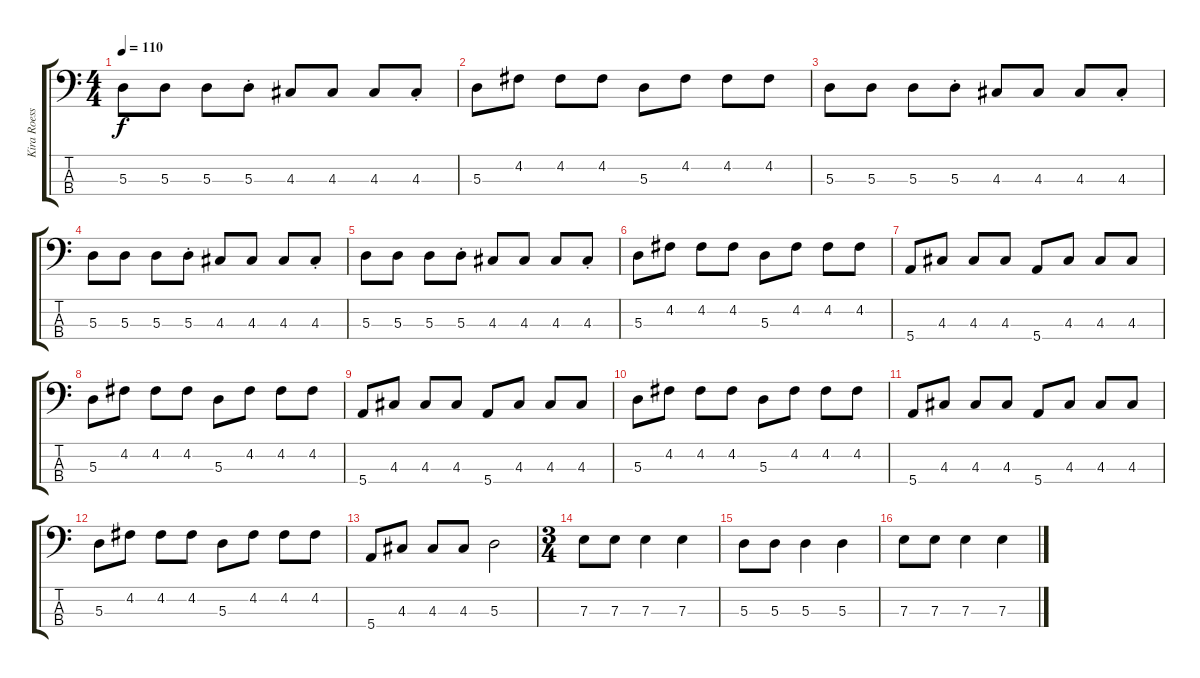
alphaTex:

\track ("Kira Roessler - Bass" "Kira Roess") {instrument electricbassfinger}
\staff {score tabs}
\tuning (G2 D2 A1 E1) {hide}
\ts (4 4)
\tempo 110
\clef f4
\ks c
5.3.8{dy f} 5.3.8 5.3.8 5.3{st}.8 4.3.8 4.3.8 4.3.8 4.3{st}.8 |
5.3.8 4.2.8 4.2.8 4.2.8 5.3.8 4.2.8 4.2.8 4.2.8 |
5.3.8 5.3.8 5.3.8 5.3{st}.8 4.3.8 4.3.8 4.3.8 4.3{st}.8 |
5.3.8 5.3.8 5.3.8 5.3{st}.8 4.3.8 4.3.8 4.3.8 4.3{st}.8 |
5.3.8 5.3.8 5.3.8 5.3{st}.8 4.3.8 4.3.8 4.3.8 4.3{st}.8 |
5.3.8 4.2.8 4.2.8 4.2.8 5.3.8 4.2.8 4.2.8 4.2.8 |
5.4.8 4.3.8 4.3.8 4.3.8 5.4.8 4.3.8 4.3.8 4.3.8 |
5.3.8 4.2.8 4.2.8 4.2.8 5.3.8 4.2.8 4.2.8 4.2.8 |
5.4.8 4.3.8 4.3.8 4.3.8 5.4.8 4.3.8 4.3.8 4.3.8 |
5.3.8 4.2.8 4.2.8 4.2.8 5.3.8 4.2.8 4.2.8 4.2.8 |
5.4.8 4.3.8 4.3.8 4.3.8 5.4.8 4.3.8 4.3.8 4.3.8 |
5.3.8 4.2.8 4.2.8 4.2.8 5.3.8 4.2.8 4.2.8 4.2.8 |
5.4.8 4.3.8 4.3.8 4.3.8 5.3.2 |
\ts (3 4)
7.3.8 7.3.8 7.3.4 7.3.4 |
5.3.8 5.3.8 5.3.4 5.3.4 |
7.3.8 7.3.8 7.3.4 7.3.4
